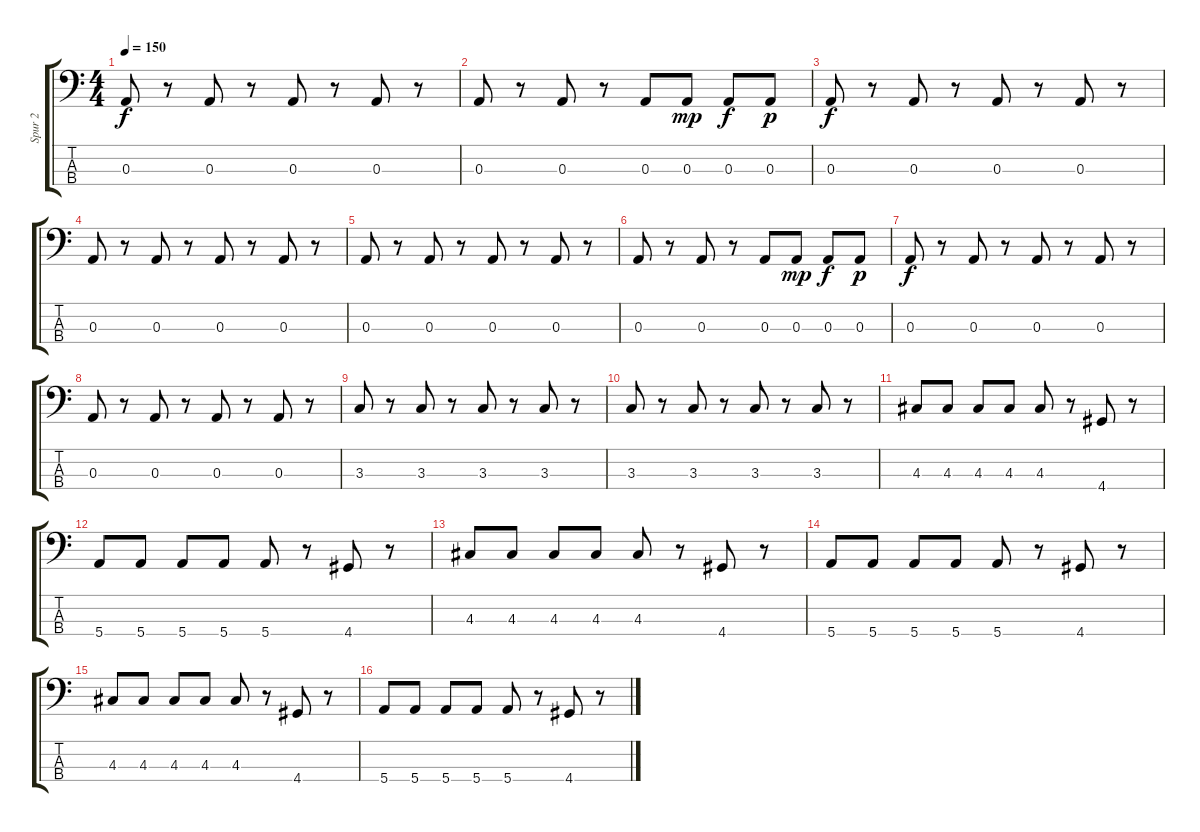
\track ("Spur 2" "Spur 2") {instrument slapbass2}
\staff {score tabs}
\tuning (G2 D2 A1 E1) {hide}
\ts (4 4)
\tempo 150
\clef f4
\ks c
0.3.8{dy f} r.8 0.3.8 r.8 0.3.8 r.8 0.3.8 r.8 |
0.3.8 r.8 0.3.8 r.8 0.3.8 0.3.8{dy mp} 0.3.8{dy f} 0.3.8{dy p} |
0.3.8{dy f} r.8 0.3.8 r.8 0.3.8 r.8 0.3.8 r.8 |
0.3.8 r.8 0.3.8 r.8 0.3.8 r.8 0.3.8 r.8 |
0.3.8 r.8 0.3.8 r.8 0.3.8 r.8 0.3.8 r.8 |
0.3.8 r.8 0.3.8 r.8 0.3.8 0.3.8{dy mp} 0.3.8{dy f} 0.3.8{dy p} |
0.3.8{dy f} r.8 0.3.8 r.8 0.3.8 r.8 0.3.8 r.8 |
0.3.8 r.8 0.3.8 r.8 0.3.8 r.8 0.3.8 r.8 |
3.3.8 r.8 3.3.8 r.8 3.3.8 r.8 3.3.8 r.8 |
3.3.8 r.8 3.3.8 r.8 3.3.8 r.8 3.3.8 r.8 |
4.3.8 4.3.8 4.3.8 4.3.8 4.3.8 r.8 4.4.8 r.8 |
5.4.8 5.4.8 5.4.8 5.4.8 5.4.8 r.8 4.4.8 r.8 |
4.3.8 4.3.8 4.3.8 4.3.8 4.3.8 r.8 4.4.8 r.8 |
5.4.8 5.4.8 5.4.8 5.4.8 5.4.8 r.8 4.4.8 r.8 |
4.3.8 4.3.8 4.3.8 4.3.8 4.3.8 r.8 4.4.8 r.8 |
5.4.8 5.4.8 5.4.8 5.4.8 5.4.8 r.8 4.4.8 r.8
